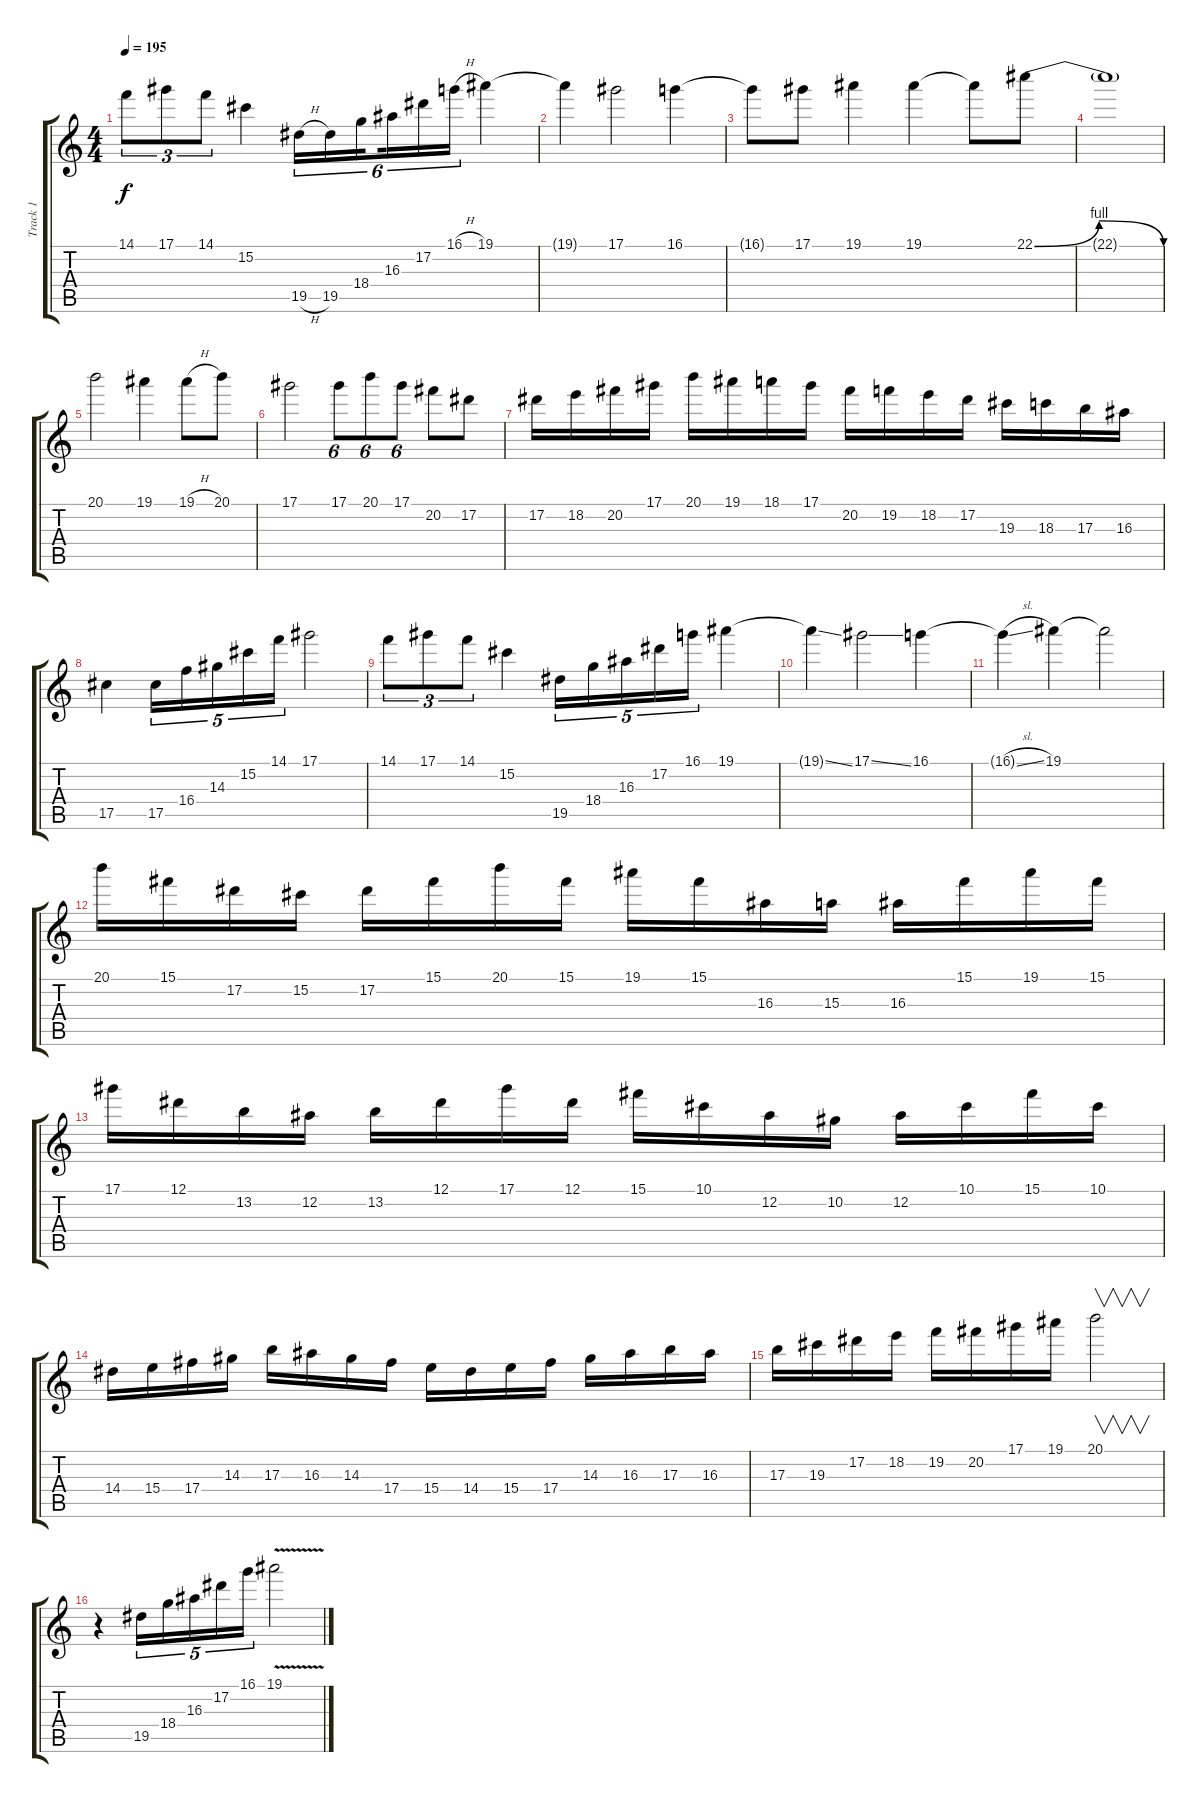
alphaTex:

\track ("Track 1" "Track 1") {instrument distortionguitar}
\staff {score tabs}
\tuning (Eb4 Bb3 Gb3 Db3 Ab2 Eb2) {hide}
\ts (4 4)
\tempo 195
\clef g2
\ks c
14.1.8{tu (3 2) dy f} 17.1.8{tu (3 2)} 14.1.8{tu (3 2)} 15.2.4 19.5{h}.16{tu (6 4)} 19.5.16{tu (6 4)} 18.4.16{tu (6 4) beam splitsecondary} 16.3.16{tu (6 4)} 17.2.16{tu (6 4)} 16.1{h}.16{tu (6 4)} 19.1.4 |
19.1{t}.4 17.1.2 16.1.4 |
16.1{t}.8 17.1.8 19.1.4 19.1.4 19.1{t}.8 22.1{be (bendrelease 0 0 15 4 45 4 60 0)}.8 |
22.1{t}.1 |
20.1.2 19.1.4 19.1{h}.8 20.1.8 |
17.1.2 17.1.8{tu (6 4)} 20.1.8{tu (6 4)} 17.1.8{tu (6 4)} 20.2.8 17.2.8 |
17.2.16 18.2.16 20.2.16 17.1.16 20.1.16 19.1.16 18.1.16 17.1.16 20.2.16 19.2.16 18.2.16 17.2.16 19.3.16 18.3.16 17.3.16 16.3.16 |
17.5.4 17.5.16{tu (5 4)} 16.4.16{tu (5 4)} 14.3.16{tu (5 4)} 15.2.16{tu (5 4)} 14.1.16{tu (5 4)} 17.1.2 |
14.1.8{tu (3 2)} 17.1.8{tu (3 2)} 14.1.8{tu (3 2)} 15.2.4 19.5.16{tu (5 4)} 18.4.16{tu (5 4)} 16.3.16{tu (5 4)} 17.2.16{tu (5 4)} 16.1.16{tu (5 4)} 19.1.4 |
19.1{ss t}.4 17.1{ss}.2 16.1.4 |
16.1{sl t}.4 19.1.4 19.1{t}.2 |
20.1.16 15.1.16 17.2.16 15.2.16 17.2.16 15.1.16 20.1.16 15.1.16 19.1.16 15.1.16 16.3.16 15.3.16 16.3.16 15.1.16 19.1.16 15.1.16 |
17.1.16 12.1.16 13.2.16 12.2.16 13.2.16 12.1.16 17.1.16 12.1.16 15.1.16 10.1.16 12.2.16 10.2.16 12.2.16 10.1.16 15.1.16 10.1.16 |
14.4.16 15.4.16 17.4.16 14.3.16 17.3.16 16.3.16 14.3.16 17.4.16 15.4.16 14.4.16 15.4.16 17.4.16 14.3.16 16.3.16 17.3.16 16.3.16 |
17.3.16 19.3.16 17.2.16 18.2.16 19.2.16 20.2.16 17.1.16 19.1.16 20.1.2{v} |
r.4 19.5.16{tu (5 4)} 18.4.16{tu (5 4)} 16.3.16{tu (5 4)} 17.2.16{tu (5 4)} 16.1.16{tu (5 4)} 19.1{v}.2
